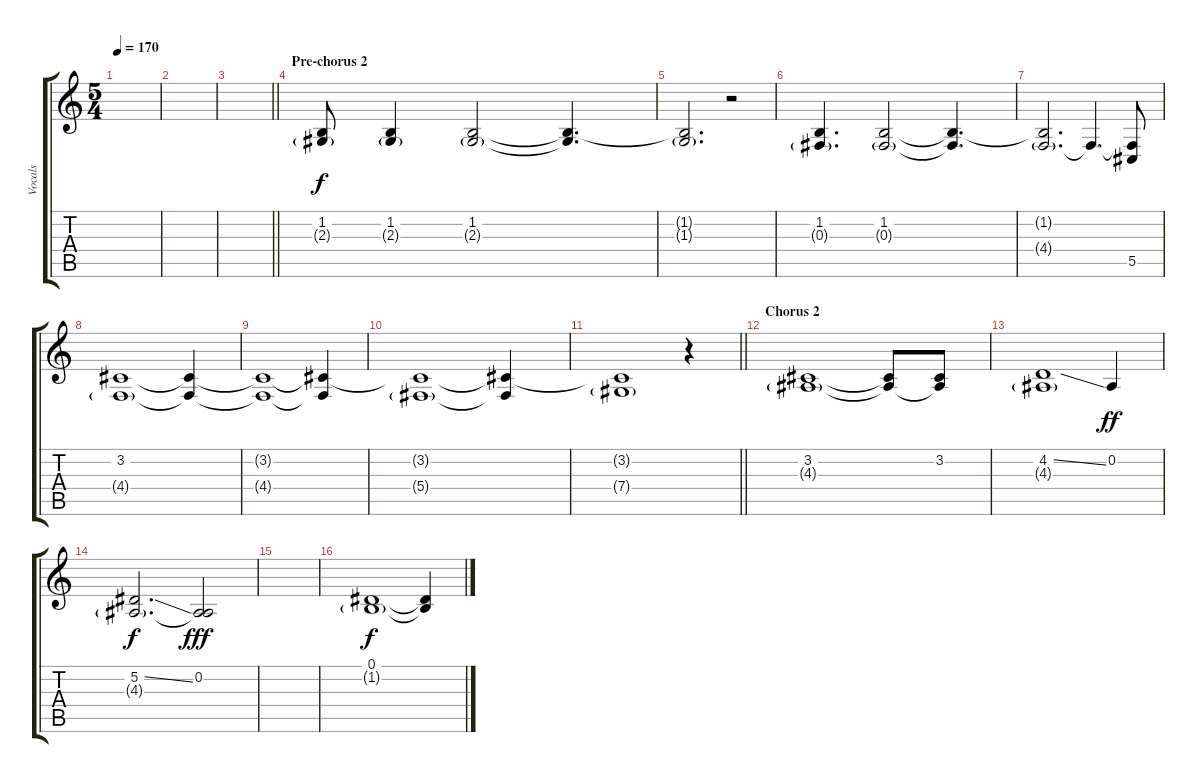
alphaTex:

\track ("Vocals" "Vocals") {instrument viola}
\staff {score tabs}
\tuning (Eb4 Bb3 Gb3 Db3 Ab2 Eb2) {hide}
\ts (5 4)
\tempo 170
\clef g2
\ks c
|
|
\barLineRight lightlight
|
\section ("" "Pre-chorus 2")
(1.2 2.3{g}).8 (1.2 2.3{g}).4 (1.2 2.3{g}).2 (1.2{t} 2.3{t}).4{d} |
(1.2{t} 1.3{g}).2{d} r.2 |
(1.2 0.3{g}).4{d} (1.2 0.3{g}).2 (1.2{t} 0.3{t}).4{d} |
(1.2{t} 4.4{g}).2{d} 4.4{t}.4{d} (4.4{t} 5.5).8 |
(3.2 4.4{g}).1 (3.2{t} 4.4{t}).4 |
(3.2{t} 4.4{t}).1 (3.2{t} 4.4{t}).4 |
(3.2{t} 5.4{g}).1 (3.2{t} 5.4{t}).4 |
\barLineRight lightlight
(3.2{t} 7.4{g}).1 r.4 |
\section ("" "Chorus 2")
(3.2 4.3{g}).1 (3.2{t} 4.3{t}).8 (3.2 4.3{t}).8 |
(4.2{ss} 4.3{g}).1 0.2.4{dy ff} |
(5.2{ss} 4.3{g}).2{d dy f} (0.2 4.3{t}).2{dy fff} |
|
(0.1 1.2{g}).1{dy f} (0.1{t} 1.2{t}).4
